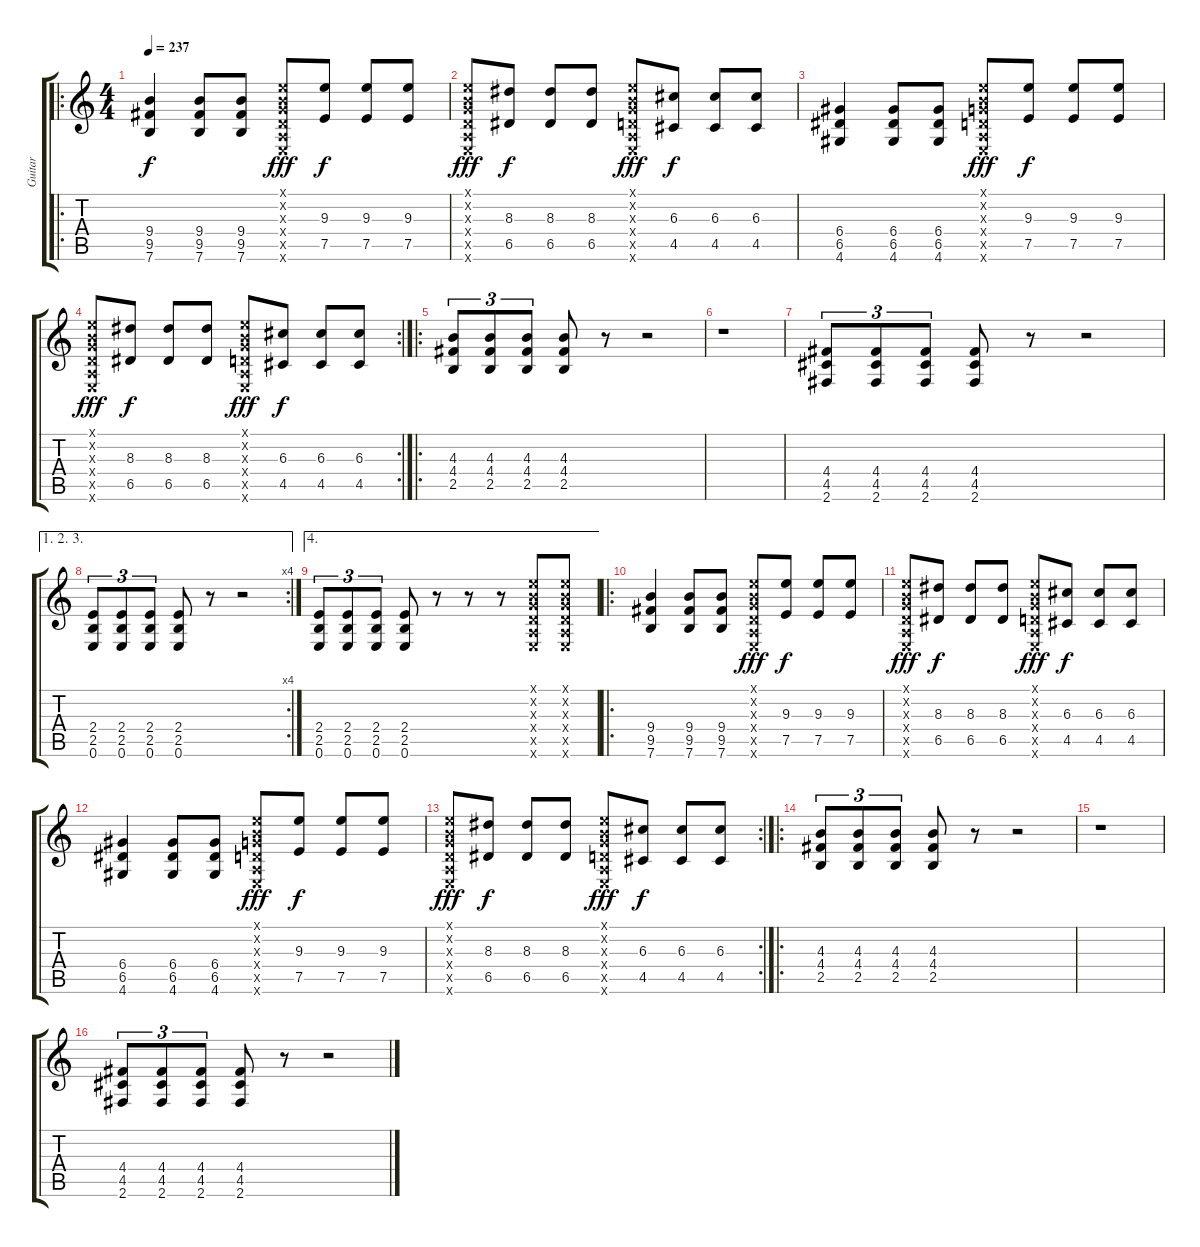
\track ("Guitar" "Guitar") {instrument distortionguitar}
\staff {score tabs}
\tuning (E4 B3 G3 D3 A2 E2) {hide}
\ro
\ts (4 4)
\tempo 237
\clef g2
\ks c
(9.4 9.5 7.6).4{dy f instrument distortionguitar} (9.4 9.5 7.6).8 (9.4 9.5 7.6).8 (0.1{x} 0.2{x} 0.3{x} 0.4{x} 0.5{x} 0.6{x}).8{dy fff} (9.3 7.5).8{dy f} (9.3 7.5).8 (9.3 7.5).8 |
(0.1{x} 0.2{x} 0.3{x} 0.4{x} 0.5{x} 0.6{x}).8{dy fff} (8.3 6.5).8{dy f} (8.3 6.5).8 (8.3 6.5).8 (0.1{x} 0.2{x} 0.3{x} 0.4{x} 0.5{x} 0.6{x}).8{dy fff} (6.3 4.5).8{dy f} (6.3 4.5).8 (6.3 4.5).8 |
(6.4 6.5 4.6).4 (6.4 6.5 4.6).8 (6.4 6.5 4.6).8 (0.1{x} 0.2{x} 0.3{x} 0.4{x} 0.5{x} 0.6{x}).8{dy fff} (9.3 7.5).8{dy f} (9.3 7.5).8 (9.3 7.5).8 |
\rc 2
(0.1{x} 0.2{x} 0.3{x} 0.4{x} 0.5{x} 0.6{x}).8{dy fff} (8.3 6.5).8{dy f} (8.3 6.5).8 (8.3 6.5).8 (0.1{x} 0.2{x} 0.3{x} 0.4{x} 0.5{x} 0.6{x}).8{dy fff} (6.3 4.5).8{dy f} (6.3 4.5).8 (6.3 4.5).8 |
\ro
(4.3 4.4 2.5).8{tu (3 2)} (4.3 4.4 2.5).8{tu (3 2)} (4.3 4.4 2.5).8{tu (3 2)} (4.3 4.4 2.5).8 r.8 r.2 |
r.1 |
(4.4 4.5 2.6).8{tu (3 2)} (4.4 4.5 2.6).8{tu (3 2)} (4.4 4.5 2.6).8{tu (3 2)} (4.4 4.5 2.6).8 r.8 r.2 |
\ae (1 2 3)
\rc 4
(2.4 2.5 0.6).8{tu (3 2)} (2.4 2.5 0.6).8{tu (3 2)} (2.4 2.5 0.6).8{tu (3 2)} (2.4 2.5 0.6).8 r.8 r.2 |
\ae 4
(2.4 2.5 0.6).8{tu (3 2)} (2.4 2.5 0.6).8{tu (3 2)} (2.4 2.5 0.6).8{tu (3 2)} (2.4 2.5 0.6).8 r.8 r.8 r.8 (0.1{x} 0.2{x} 0.3{x} 0.4{x} 0.5{x} 0.6{x}).8 (0.1{x} 0.2{x} 0.3{x} 0.4{x} 0.5{x} 0.6{x}).8 |
\ro
(9.4 9.5 7.6).4 (9.4 9.5 7.6).8 (9.4 9.5 7.6).8 (0.1{x} 0.2{x} 0.3{x} 0.4{x} 0.5{x} 0.6{x}).8{dy fff} (9.3 7.5).8{dy f} (9.3 7.5).8 (9.3 7.5).8 |
(0.1{x} 0.2{x} 0.3{x} 0.4{x} 0.5{x} 0.6{x}).8{dy fff} (8.3 6.5).8{dy f} (8.3 6.5).8 (8.3 6.5).8 (0.1{x} 0.2{x} 0.3{x} 0.4{x} 0.5{x} 0.6{x}).8{dy fff} (6.3 4.5).8{dy f} (6.3 4.5).8 (6.3 4.5).8 |
(6.4 6.5 4.6).4 (6.4 6.5 4.6).8 (6.4 6.5 4.6).8 (0.1{x} 0.2{x} 0.3{x} 0.4{x} 0.5{x} 0.6{x}).8{dy fff} (9.3 7.5).8{dy f} (9.3 7.5).8 (9.3 7.5).8 |
\rc 2
(0.1{x} 0.2{x} 0.3{x} 0.4{x} 0.5{x} 0.6{x}).8{dy fff} (8.3 6.5).8{dy f} (8.3 6.5).8 (8.3 6.5).8 (0.1{x} 0.2{x} 0.3{x} 0.4{x} 0.5{x} 0.6{x}).8{dy fff} (6.3 4.5).8{dy f} (6.3 4.5).8 (6.3 4.5).8 |
\ro
(4.3 4.4 2.5).8{tu (3 2)} (4.3 4.4 2.5).8{tu (3 2)} (4.3 4.4 2.5).8{tu (3 2)} (4.3 4.4 2.5).8 r.8 r.2 |
r.1 |
(4.4 4.5 2.6).8{tu (3 2)} (4.4 4.5 2.6).8{tu (3 2)} (4.4 4.5 2.6).8{tu (3 2)} (4.4 4.5 2.6).8 r.8 r.2
